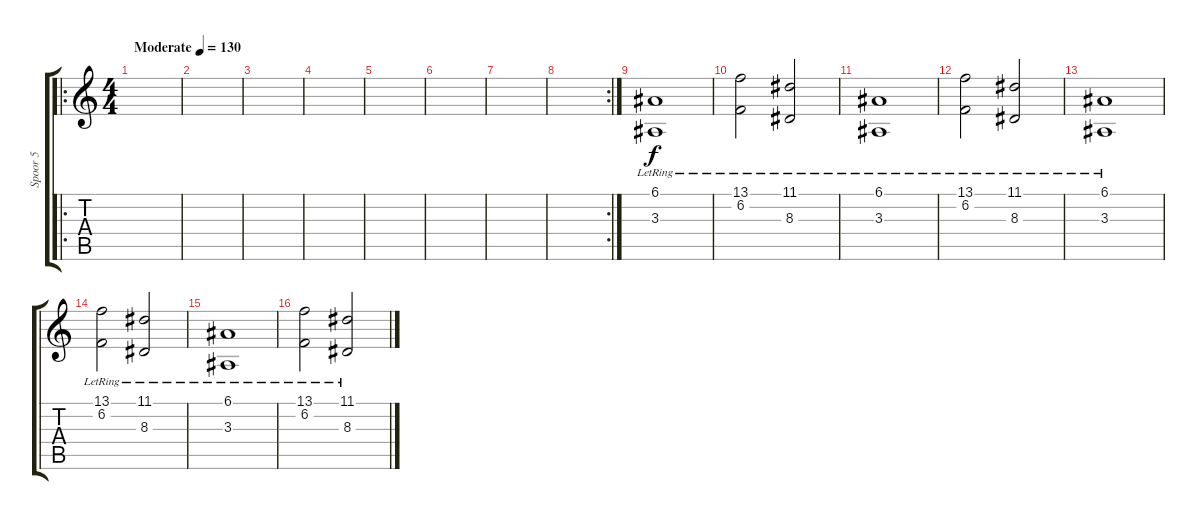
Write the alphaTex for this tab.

\track ("Spoor 5" "Spoor 5") {instrument pad4choir}
\staff {score tabs}
\tuning (E4 B3 G3 D3 A2 E2) {hide}
\ro
\ts (4 4)
\tempo (130 "Moderate")
\clef g2
\ks c
|
|
|
|
|
|
|
\rc 2
|
(6.1{lr} 3.3{lr}).1 |
(13.1{lr} 6.2{lr}).2 (11.1{lr} 8.3{lr}).2 |
(6.1{lr} 3.3{lr}).1 |
(13.1{lr} 6.2{lr}).2 (11.1{lr} 8.3{lr}).2 |
(6.1{lr} 3.3{lr}).1 |
(13.1{lr} 6.2{lr}).2 (11.1{lr} 8.3{lr}).2 |
(6.1{lr} 3.3{lr}).1 |
(13.1{lr} 6.2{lr}).2 (11.1{lr} 8.3{lr}).2
